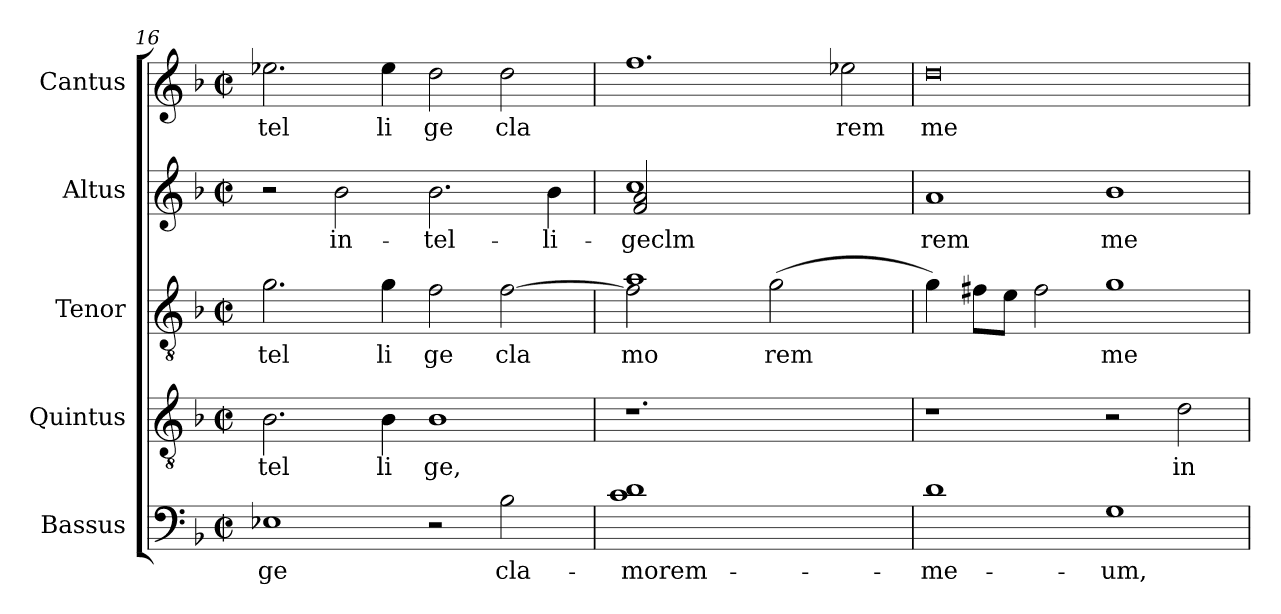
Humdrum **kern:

**kern	**text	**kern	**text	**kern	**text	**kern	**text	**kern	**text
*part5	*part5	*part4	*part4	*part3	*part3	*part2	*part2	*part1	*part1
*staff5	*staff5	*staff4	*staff4	*staff3	*staff3	*staff2	*staff2	*staff1	*staff1
*I"Bassus	*	*I"Quintus	*	*I"Tenor	*	*I"Altus	*	*I"Cantus	*
!!LO:PB:g=z
*clefF4	*	*clefGv2	*	*clefGv2	*	*clefG2	*	*clefG2	*
*k[b-]	*	*k[b-]	*	*k[b-]	*	*k[b-]	*	*k[b-]	*
*F:	*	*F:	*	*F:	*	*F:	*	*F:	*
*M2/2	*	*M2/2	*	*M2/2	*	*M2/2	*	*M2/2	*
*met(c|)	*	*met(c|)	*	*met(c|)	*	*met(c|)	*	*met(c|)	*
=16	=16	=16	=16	=16	=16	=16	=16	=16	=16
!	!LO:LY:b:cj	!	!LO:LY:b	!	!LO:LY:b	!	!	!	!LO:LY:b:cj
1E-X	ge	2.B-\	-tel	2.g\	-tel	2r	.	2.ee-X\	tel
!	!	!	!	!	!	!	!LO:LY:b	!	!
.	.	.	.	.	.	2b-\	in-	.	.
!	!	!	!LO:LY:b	!	!LO:LY:b	!	!	!	!LO:LY:b:cj
.	.	4B-\	li	4g\	li	.	.	4ee-\	li
!	!	!	!LO:LY:b	!	!LO:LY:b	!	!LO:LY:b	!	!LO:LY:b:cj
2r	.	1B-	ge,	2f\	ge	2.b-\	-tel-	2dd\	ge
!	!LO:LY:b:cj	!	!	!	!LO:LY:b	!	!	!	!LO:LY:b:cj
2B-\	cla-	.	.	[>2f\	cla	.	.	2dd\	cla
!	!	!	!	!	!	!	!LO:LY:b	!	!
.	.	.	.	.	.	4b-\	-li-	.	.
=17	=17	=17	=17	=17	=17	=17	=17	=17	=17
!	!LO:LY:b:cj	!	!	!	!LO:LY:b	!	!LO:LY:b	!	!
*	*	*	*	*^	*	*^	*	*	*
1d 1c	-morem-	1.r	.	1a	2f\]	mo	1cc	2a/ 2f/	-geclm	1.ff	.
.	.	.	.	.	2ryy	.	.	1ryy	.	.	.
!	!	!	!	!	!	!LO:LY:b	!	!	!	!	!
1ryy	.	.	.	(>2g\	1ryy	rem	1ryy	.	.	.	.
!	!	!	!	!	!	!	!	!	!	!	!LO:LY:b:cj
.	.	2ryy	.	2ryy	.	.	.	2ryy	.	2ee-X\	rem
*	*	*	*	*v	*v	*	*	*	*	*	*
=18	=18	=18	=18	=18	=18	=18	=18	=18	=18	=18
!	!LO:LY:b:cj	!	!	!	!LO:LY:b	!	!	!LO:LY:b	!	!LO:LY:b:cj
*	*	*	*	*	*	*v	*v	*	*	*
1d	-me-	1r	.	4g\)	.	1a	rem	0dd	me
!	!	!	!	!	!LO:LY:b	!	!	!	!
.	.	.	.	8f#\L	.	.	.	.	.
!	!	!	!	!	!LO:LY:b	!	!	!	!
.	.	.	.	8e\J	.	.	.	.	.
!	!	!	!	!	!LO:LY:b	!	!	!	!
.	.	.	.	2f#\	.	.	.	.	.
!	!LO:LY:b:cj	!	!	!	!LO:LY:b	!	!LO:LY:b	!	!
1G	-um,	2r	.	1g	me	1b-	me-	.	.
!	!	!	!LO:LY:b	!	!	!	!	!	!
.	.	2d\	in	.	.	.	.	.	.
=	=	=	=	=	=	=	=	=	=
*-	*-	*-	*-	*-	*-	*-	*-	*-	*-
